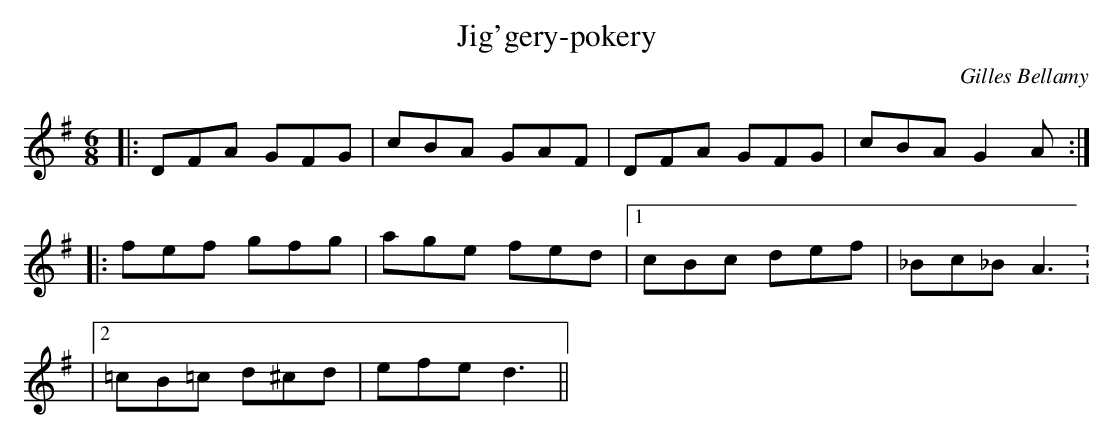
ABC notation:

X:1
T:Jig'gery-pokery
M:6/8
C:Gilles Bellamy
K:Dmix
|:DFA GFG|cBA GAF|DFA GFG|cBA G2A:| !
|:fef gfg|age fed|1cBc def|_Bc_B A3:!|2=cB=c d^cd|efe d3||
